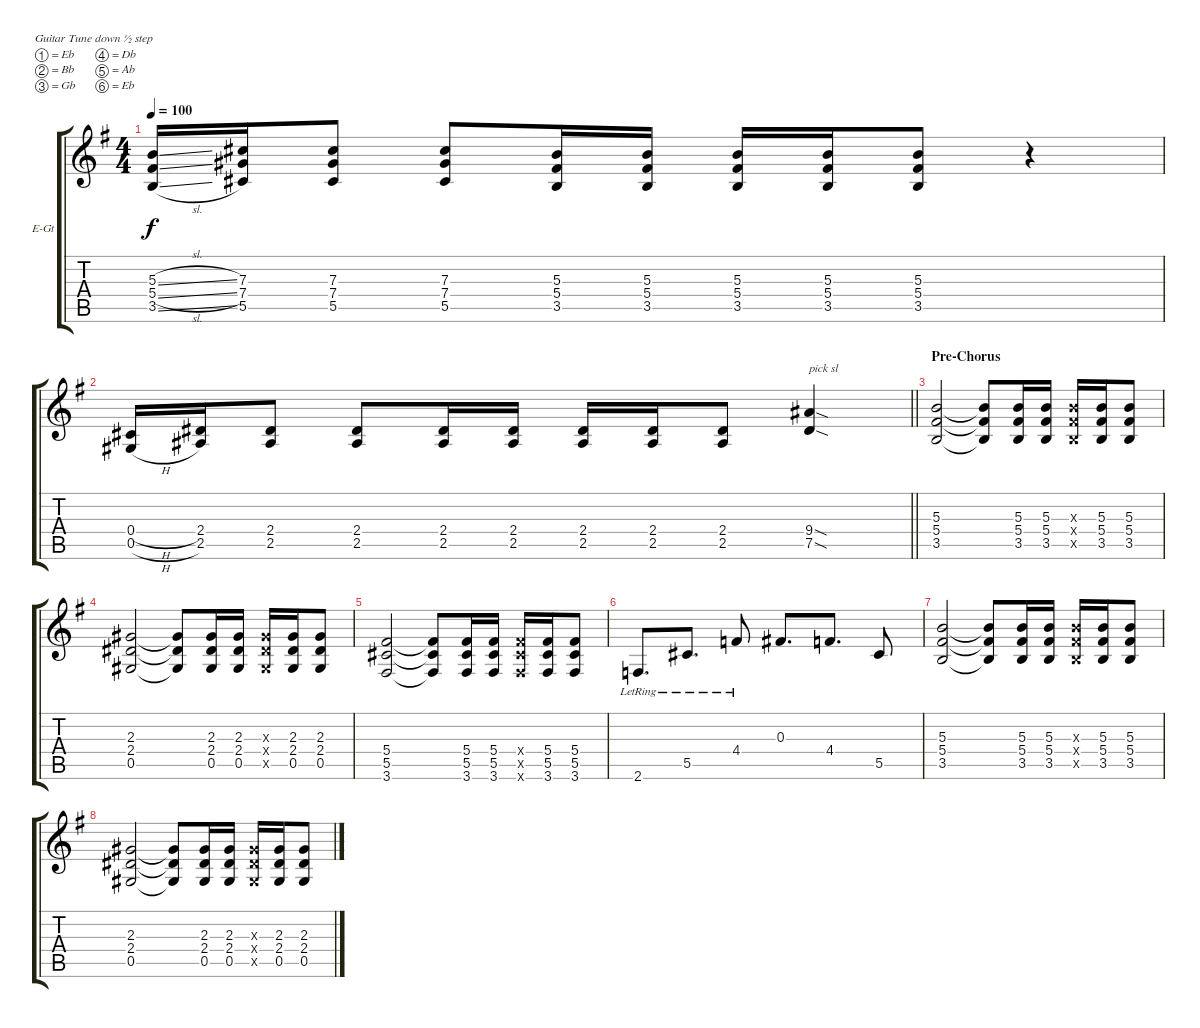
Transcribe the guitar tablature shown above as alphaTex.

\bracketExtendMode groupsimilarinstruments
\firstSystemTrackNameOrientation horizontal
\otherSystemsTrackNameOrientation horizontal
\track ("Гитара 2" "E-Gt") {mute instrument distortionguitar}
\staff {score tabs}
\tuning (Eb4 Bb3 Gb3 Db3 Ab2 Eb2)
\ts (4 4)
\beaming (8 2 2 2 2)
\tempo 100
\clef g2
\ks eminor
(5.3{sl} 5.4{sl} 3.5{sl}).16{dy f} (7.3 7.4 5.5).16 (7.3 7.4 5.5).8 (7.3 7.4 5.5).8 (5.3 5.4 3.5).16 (5.3 5.4 3.5).16 (5.3 5.4 3.5).16 (5.3 5.4 3.5).16 (5.3 5.4 3.5).8 r.4 |
\barLineRight lightlight
(0.4{h} 0.5{h}).16 (2.4 2.5).16 (2.4 2.5).8 (2.4 2.5).8 (2.4 2.5).16 (2.4 2.5).16 (2.4 2.5).16 (2.4 2.5).16 (2.4 2.5).8 (9.4{sod} 7.5{sod}).4{txt "pick sl"} |
\section ("" "Pre-Chorus")
(5.3 5.4 3.5).2 (5.3{t} 5.4{t} 3.5{t}).8 (5.3 5.4 3.5).16 (5.3 5.4 3.5).16 (5.3{x} 5.4{x} 3.5{x}).16 (5.3 5.4 3.5).16 (5.3 5.4 3.5).8 |
(2.3 2.4 0.5).2 (2.3{t} 2.4{t} 0.5{t}).8 (2.3 2.4 0.5).16 (2.3 2.4 0.5).16 (2.3{x} 2.4{x} 0.5{x}).16 (2.3 2.4 0.5).16 (2.3 2.4 0.5).8 |
(5.4 5.5 3.6).2 (5.4{t} 5.5{t} 3.6{t}).8 (5.4 5.5 3.6).16 (5.4 5.5 3.6).16 (5.4{x} 5.5{x} 3.6{x}).16 (5.4 5.5 3.6).16 (5.4 5.5 3.6).8 |
2.6{lr}.8{d} 5.5{lr}.8{d} 4.4{lr}.8 0.3.8{d} 4.4.8{d} 5.5.8 |
(5.3 5.4 3.5).2 (5.3{t} 5.4{t} 3.5{t}).8 (5.3 5.4 3.5).16 (5.3 5.4 3.5).16 (5.3{x} 5.4{x} 3.5{x}).16 (5.3 5.4 3.5).16 (5.3 5.4 3.5).8 |
(2.3 2.4 0.5).2 (2.3{t} 2.4{t} 0.5{t}).8 (2.3 2.4 0.5).16 (2.3 2.4 0.5).16 (2.3{x} 2.4{x} 0.5{x}).16 (2.3 2.4 0.5).16 (2.3 2.4 0.5).8
